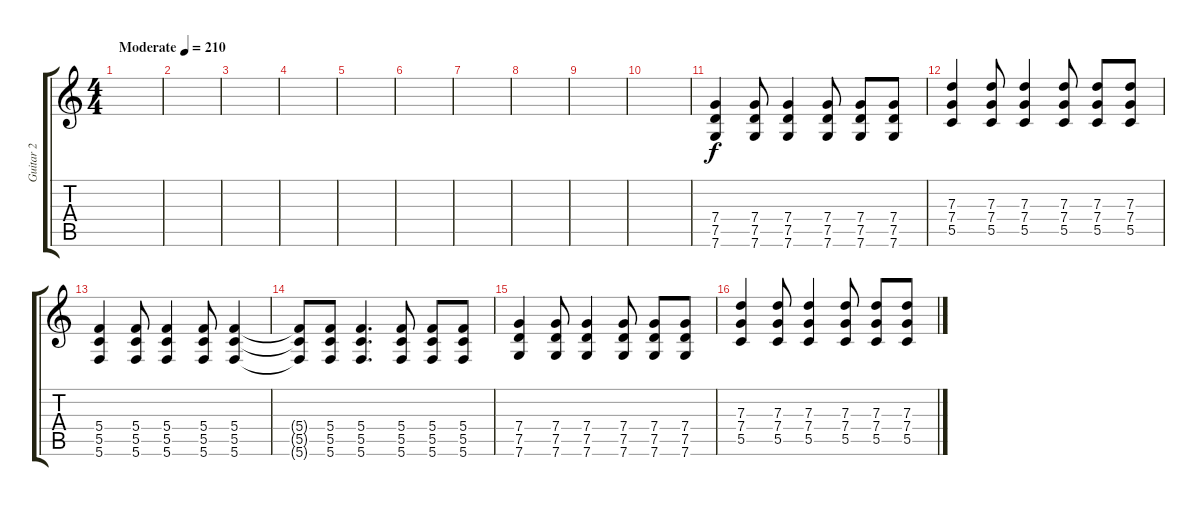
\track ("Guitar 2" "Guitar 2") {instrument overdrivenguitar}
\staff {score tabs}
\tuning (E4 C4 G3 C3 G2 C2) {hide}
\ts (4 4)
\tempo (210 "Moderate")
\clef g2
\ks c
|
|
|
|
|
|
|
|
|
|
(7.4 7.5 7.6).4 (7.4 7.5 7.6).8 (7.4 7.5 7.6).4 (7.4 7.5 7.6).8 (7.4 7.5 7.6).8 (7.4 7.5 7.6).8 |
(7.3 7.4 5.5).4 (7.3 7.4 5.5).8 (7.3 7.4 5.5).4 (7.3 7.4 5.5).8 (7.3 7.4 5.5).8 (7.3 7.4 5.5).8 |
(5.4 5.5 5.6).4 (5.4 5.5 5.6).8 (5.4 5.5 5.6).4 (5.4 5.5 5.6).8 (5.4 5.5 5.6).4 |
(5.4{t} 5.5{t} 5.6{t}).8 (5.4 5.5 5.6).8 (5.4 5.5 5.6).4{d} (5.4 5.5 5.6).8 (5.4 5.5 5.6).8 (5.4 5.5 5.6).8 |
(7.4 7.5 7.6).4 (7.4 7.5 7.6).8 (7.4 7.5 7.6).4 (7.4 7.5 7.6).8 (7.4 7.5 7.6).8 (7.4 7.5 7.6).8 |
(7.3 7.4 5.5).4 (7.3 7.4 5.5).8 (7.3 7.4 5.5).4 (7.3 7.4 5.5).8 (7.3 7.4 5.5).8 (7.3 7.4 5.5).8
